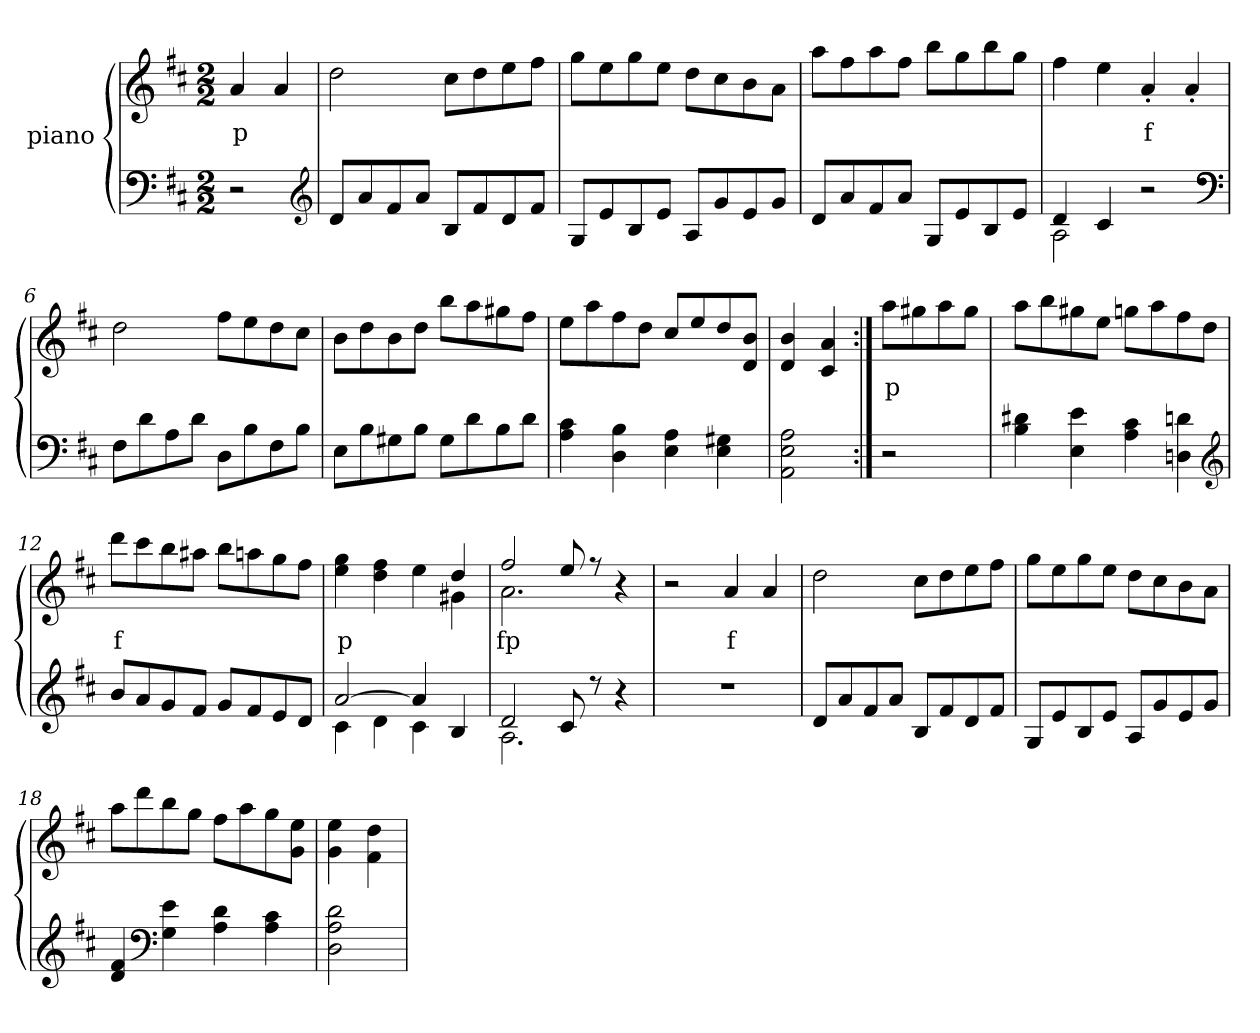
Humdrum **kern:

**kern	**kern	**text
*part2	*part1	*part1
*staff2	*staff1	*staff1
*	*I"piano	*
*clefF4	*clefG2	*
*k[f#c#]	*k[f#c#]	*
*D:	*D:	*
*M2/2	*M2/2	*
=1	=1	=1
2r	4a	p
.	4a	.
*clefG2	*	*
=2	=2	=2
8dL	2dd	.
8a	.	.
8f#	.	.
8aJ	.	.
8BL	8cc#L	.
8f#	8dd	.
8d	8ee	.
8f#J	8ff#J	.
=3	=3	=3
8GL	8ggL	.
8e	8ee	.
8B	8gg	.
8eJ	8eeJ	.
8AL	8ddL	.
8g	8cc#	.
8e	8b	.
8gJ	8aJ	.
=4	=4	=4
8dL	8aaL	.
8a	8ff#	.
8f#	8aa	.
8aJ	8ff#J	.
8GL	8bbL	.
8e	8gg	.
8B	8bb	.
8eJ	8ggJ	.
=5	=5	=5
*^	*	*
4d	2A	4ff#	.
4c#	.	4ee	.
2r	2ryy	4a'>	f
.	.	4a'>	.
*v	*v	*	*
*clefF4	*	*
=6	=6	=6
8F#L	2dd	.
8d	.	.
8A	.	.
8dJ	.	.
8DL	8ff#L	.
8B	8ee	.
8F#	8dd	.
8BJ	8cc#J	.
=7	=7	=7
8EL	8bL	.
8B	8dd	.
8G#X	8b	.
8BJ	8ddJ	.
8G#L	8bbL	.
8d	8aa	.
8B	8gg#X	.
8dJ	8ff#J	.
=8	=8	=8
4A 4c#	8eeL	.
.	8aa	.
4D 4B	8ff#	.
.	8ddJ	.
4E 4A	8cc#L	.
.	8ee	.
4E 4G#X	8dd	.
.	8d 8bJ	.
=9	=9	=9
2AA 2E 2A	4d 4b	.
.	4c# 4a	.
=10:|!	=10:|!	=10:|!
2r	8aaL	p
.	8gg#X	.
.	8aa	.
.	8gg#J	.
=11	=11	=11
4B 4d#X	8aaL	.
.	8bb	.
4E 4e	8gg#X	.
.	8eeJ	.
4A 4c#	8ggnL	.
.	8aa	.
4Dn 4dn	8ff#	.
.	8ddJ	.
*clefG2	*	*
=12	=12	=12
8bL	8dddL	f
8a	8ccc#	.
8g	8bb	.
8f#J	8aa#XJ	.
8gL	8bbL	.
8f#	8aan	.
8e	8gg	.
8dJ	8ff#J	.
=13	=13	=13
*^	*^	*
[2a	4c#	2.ryy	4ee 4gg	p
.	4d	.	4dd 4ff#	.
4a]	4c#	.	4ee	.
4ryy	4B	4dd	4g#X	.
=14	=14	=14	=14	=14
2d	2.A	2ff#	2.a	fp
8c#	.	8ee	.	.
8r	.	8r	.	.
4r	4ryy	4r	4ryy	.
*v	*v	*	*	*
*	*v	*v	*
=15	=15	=15
1r	2r	.
.	4a	f
.	4a	.
=16	=16	=16
8dL	2dd	.
8a	.	.
8f#	.	.
8aJ	.	.
8BL	8cc#L	.
8f#	8dd	.
8d	8ee	.
8f#J	8ff#J	.
=17	=17	=17
8GL	8ggL	.
8e	8ee	.
8B	8gg	.
8eJ	8eeJ	.
8AL	8ddL	.
8g	8cc#	.
8e	8b	.
8gJ	8aJ	.
=18	=18	=18
4d 4f#	8aaL	.
.	8ddd	.
*clefF4	*	*
4G 4e	8bb	.
.	8ggJ	.
4A 4d	8ff#L	.
.	8aa	.
4A 4c#	8gg	.
.	8g 8eeJ	.
=19	=19	=19
2D 2A 2d	4g 4ee	.
.	4f#\ 4dd\	.
=	=	=
*-	*-	*-
